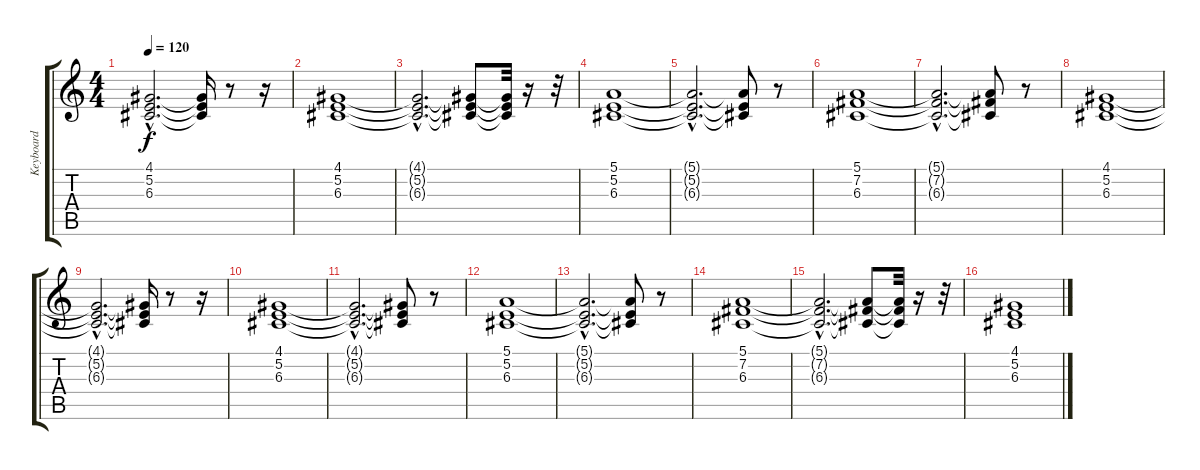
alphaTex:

\track ("Keyboard" "Keyboard") {instrument synthstrings1}
\staff {score tabs}
\tuning (E4 B3 G3 D3 A2 E2) {hide}
\ts (4 4)
\tempo 120
\clef g2
\ks c
(4.1{hac t} 5.2{hac t} 6.3{hac t}).2{d dy f} (4.1{t} 5.2{t} 6.3{t}).16 r.8 r.16 |
(4.1 5.2 6.3).1 |
(4.1{hac t} 5.2{hac t} 6.3{hac t}).2{d} (4.1{t} 5.2{t} 6.3{t}).8 (4.1{t} 5.2{t} 6.3{t}).32 r.16 r.32 |
(5.1 5.2 6.3).1 |
(5.1{hac t} 5.2{hac t} 6.3{hac t}).2{d} (5.1{t} 5.2{t} 6.3{t}).8 r.8 |
(5.1 7.2 6.3).1 |
(5.1{hac t} 7.2{hac t} 6.3{hac t}).2{d} (5.1{t} 7.2{t} 6.3{t}).8 r.8 |
(4.1 5.2 6.3).1 |
(4.1{hac t} 5.2{hac t} 6.3{hac t}).2{d} (4.1{t} 5.2{t} 6.3{t}).16 r.8 r.16 |
(4.1 5.2 6.3).1 |
(4.1{hac t} 5.2{hac t} 6.3{hac t}).2{d} (4.1{t} 5.2{t} 6.3{t}).8 r.8 |
(5.1 5.2 6.3).1 |
(5.1{hac t} 5.2{hac t} 6.3{hac t}).2{d} (5.1{t} 5.2{t} 6.3{t}).8 r.8 |
(5.1 7.2 6.3).1 |
(5.1{hac t} 7.2{hac t} 6.3{hac t}).2{d} (5.1{t} 7.2{t} 6.3{t}).8 (5.1{t} 7.2{t} 6.3{t}).32 r.16 r.32 |
(4.1 5.2 6.3).1
